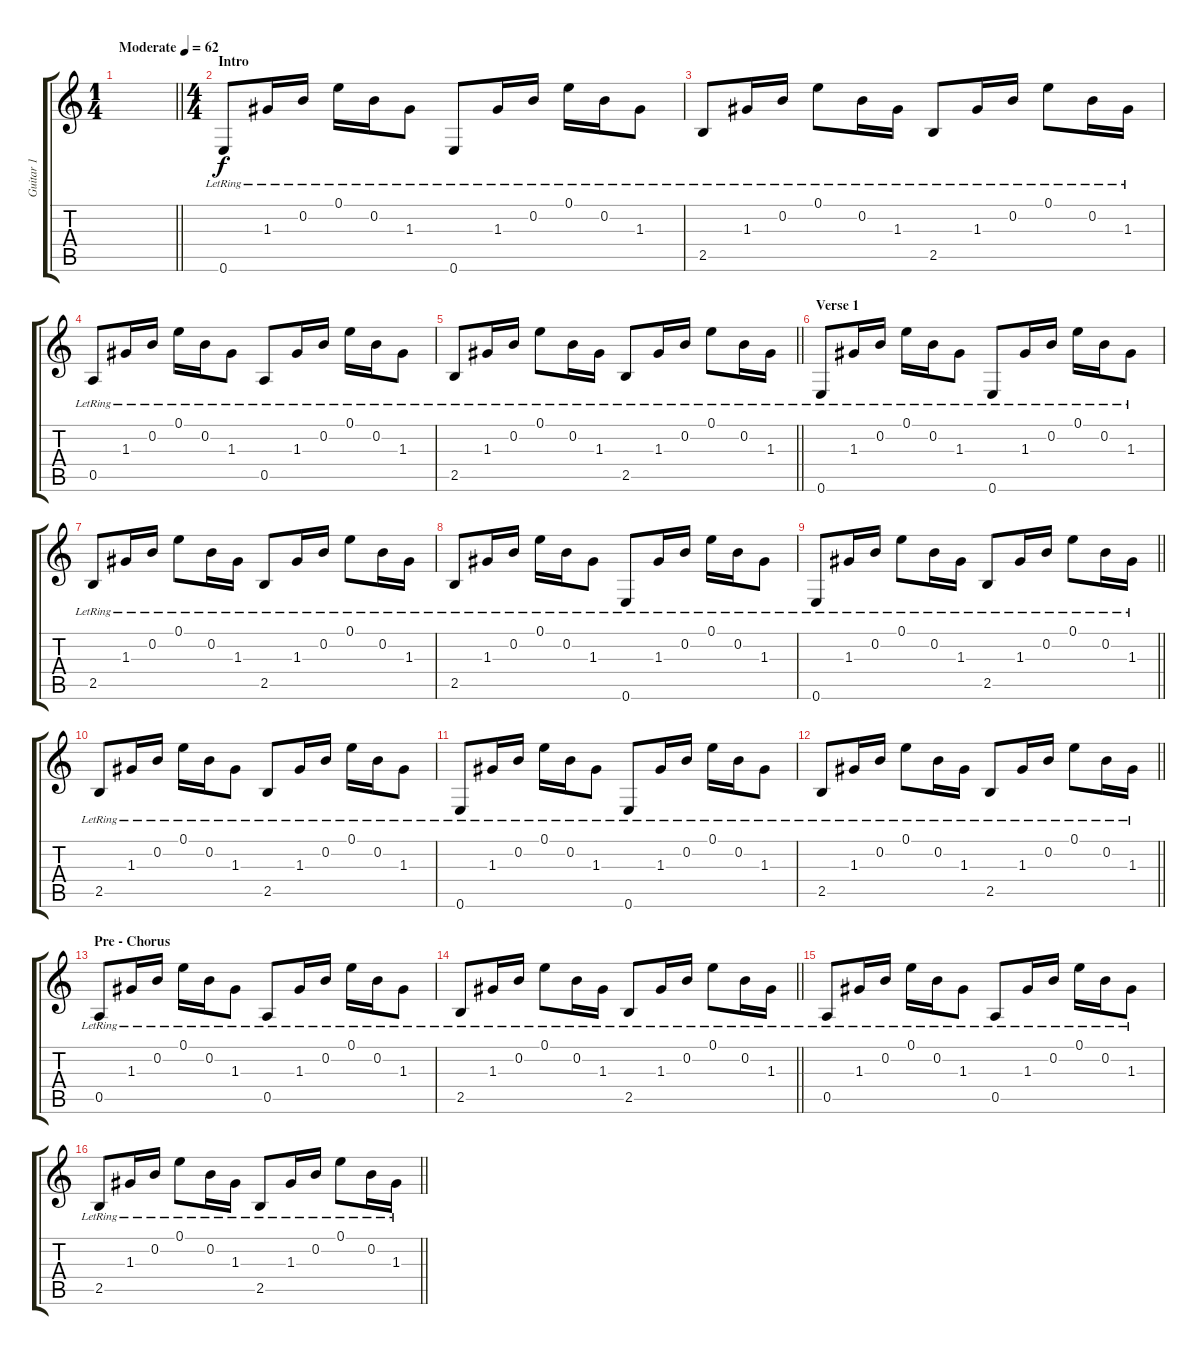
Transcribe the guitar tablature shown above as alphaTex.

\track ("Guitar 1" "Guitar 1") {instrument electricguitarclean}
\staff {score tabs}
\tuning (E4 B3 G3 D3 A2 E2) {hide}
\ts (1 4)
\tempo (62 "Moderate")
\clef g2
\barLineRight lightlight
\ks c
|
\ts (4 4)
\section ("" "Intro")
0.6{lr}.8 1.3{lr}.16 0.2{lr}.16 0.1{lr}.16 0.2{lr}.16 1.3{lr}.8 0.6{lr}.8 1.3{lr}.16 0.2{lr}.16 0.1{lr}.16 0.2{lr}.16 1.3{lr}.8 |
2.5{lr}.8 1.3{lr}.16 0.2{lr}.16 0.1{lr}.8 0.2{lr}.16 1.3{lr}.16 2.5{lr}.8 1.3{lr}.16 0.2{lr}.16 0.1{lr}.8 0.2{lr}.16 1.3{lr}.16 |
0.5{lr}.8 1.3{lr}.16 0.2{lr}.16 0.1{lr}.16 0.2{lr}.16 1.3{lr}.8 0.5{lr}.8 1.3{lr}.16 0.2{lr}.16 0.1{lr}.16 0.2{lr}.16 1.3{lr}.8 |
\barLineRight lightlight
2.5{lr}.8 1.3{lr}.16 0.2{lr}.16 0.1{lr}.8 0.2{lr}.16 1.3{lr}.16 2.5{lr}.8 1.3{lr}.16 0.2{lr}.16 0.1{lr}.8 0.2{lr}.16 1.3{lr}.16 |
\section ("" "Verse 1")
0.6{lr}.8 1.3{lr}.16 0.2{lr}.16 0.1{lr}.16 0.2{lr}.16 1.3{lr}.8 0.6{lr}.8 1.3{lr}.16 0.2{lr}.16 0.1{lr}.16 0.2{lr}.16 1.3{lr}.8 |
2.5{lr}.8 1.3{lr}.16 0.2{lr}.16 0.1{lr}.8 0.2{lr}.16 1.3{lr}.16 2.5{lr}.8 1.3{lr}.16 0.2{lr}.16 0.1{lr}.8 0.2{lr}.16 1.3{lr}.16 |
2.5{lr}.8 1.3{lr}.16 0.2{lr}.16 0.1{lr}.16 0.2{lr}.16 1.3{lr}.8 0.6{lr}.8 1.3{lr}.16 0.2{lr}.16 0.1{lr}.16 0.2{lr}.16 1.3{lr}.8 |
\barLineRight lightlight
0.6{lr}.8 1.3{lr}.16 0.2{lr}.16 0.1{lr}.8 0.2{lr}.16 1.3{lr}.16 2.5{lr}.8 1.3{lr}.16 0.2{lr}.16 0.1{lr}.8 0.2{lr}.16 1.3{lr}.16 |
2.5{lr}.8 1.3{lr}.16 0.2{lr}.16 0.1{lr}.16 0.2{lr}.16 1.3{lr}.8 2.5{lr}.8 1.3{lr}.16 0.2{lr}.16 0.1{lr}.16 0.2{lr}.16 1.3{lr}.8 |
0.6{lr}.8 1.3{lr}.16 0.2{lr}.16 0.1{lr}.16 0.2{lr}.16 1.3{lr}.8 0.6{lr}.8 1.3{lr}.16 0.2{lr}.16 0.1{lr}.16 0.2{lr}.16 1.3{lr}.8 |
\barLineRight lightlight
2.5{lr}.8 1.3{lr}.16 0.2{lr}.16 0.1{lr}.8 0.2{lr}.16 1.3{lr}.16 2.5{lr}.8 1.3{lr}.16 0.2{lr}.16 0.1{lr}.8 0.2{lr}.16 1.3{lr}.16 |
\section ("" "Pre - Chorus")
0.5{lr}.8 1.3{lr}.16 0.2{lr}.16 0.1{lr}.16 0.2{lr}.16 1.3{lr}.8 0.5{lr}.8 1.3{lr}.16 0.2{lr}.16 0.1{lr}.16 0.2{lr}.16 1.3{lr}.8 |
\barLineRight lightlight
2.5{lr}.8 1.3{lr}.16 0.2{lr}.16 0.1{lr}.8 0.2{lr}.16 1.3{lr}.16 2.5{lr}.8 1.3{lr}.16 0.2{lr}.16 0.1{lr}.8 0.2{lr}.16 1.3{lr}.16 |
0.5{lr}.8 1.3{lr}.16 0.2{lr}.16 0.1{lr}.16 0.2{lr}.16 1.3{lr}.8 0.5{lr}.8 1.3{lr}.16 0.2{lr}.16 0.1{lr}.16 0.2{lr}.16 1.3{lr}.8 |
\barLineRight lightlight
2.5{lr}.8 1.3{lr}.16 0.2{lr}.16 0.1{lr}.8 0.2{lr}.16 1.3{lr}.16 2.5{lr}.8 1.3{lr}.16 0.2{lr}.16 0.1{lr}.8 0.2{lr}.16 1.3{lr}.16
